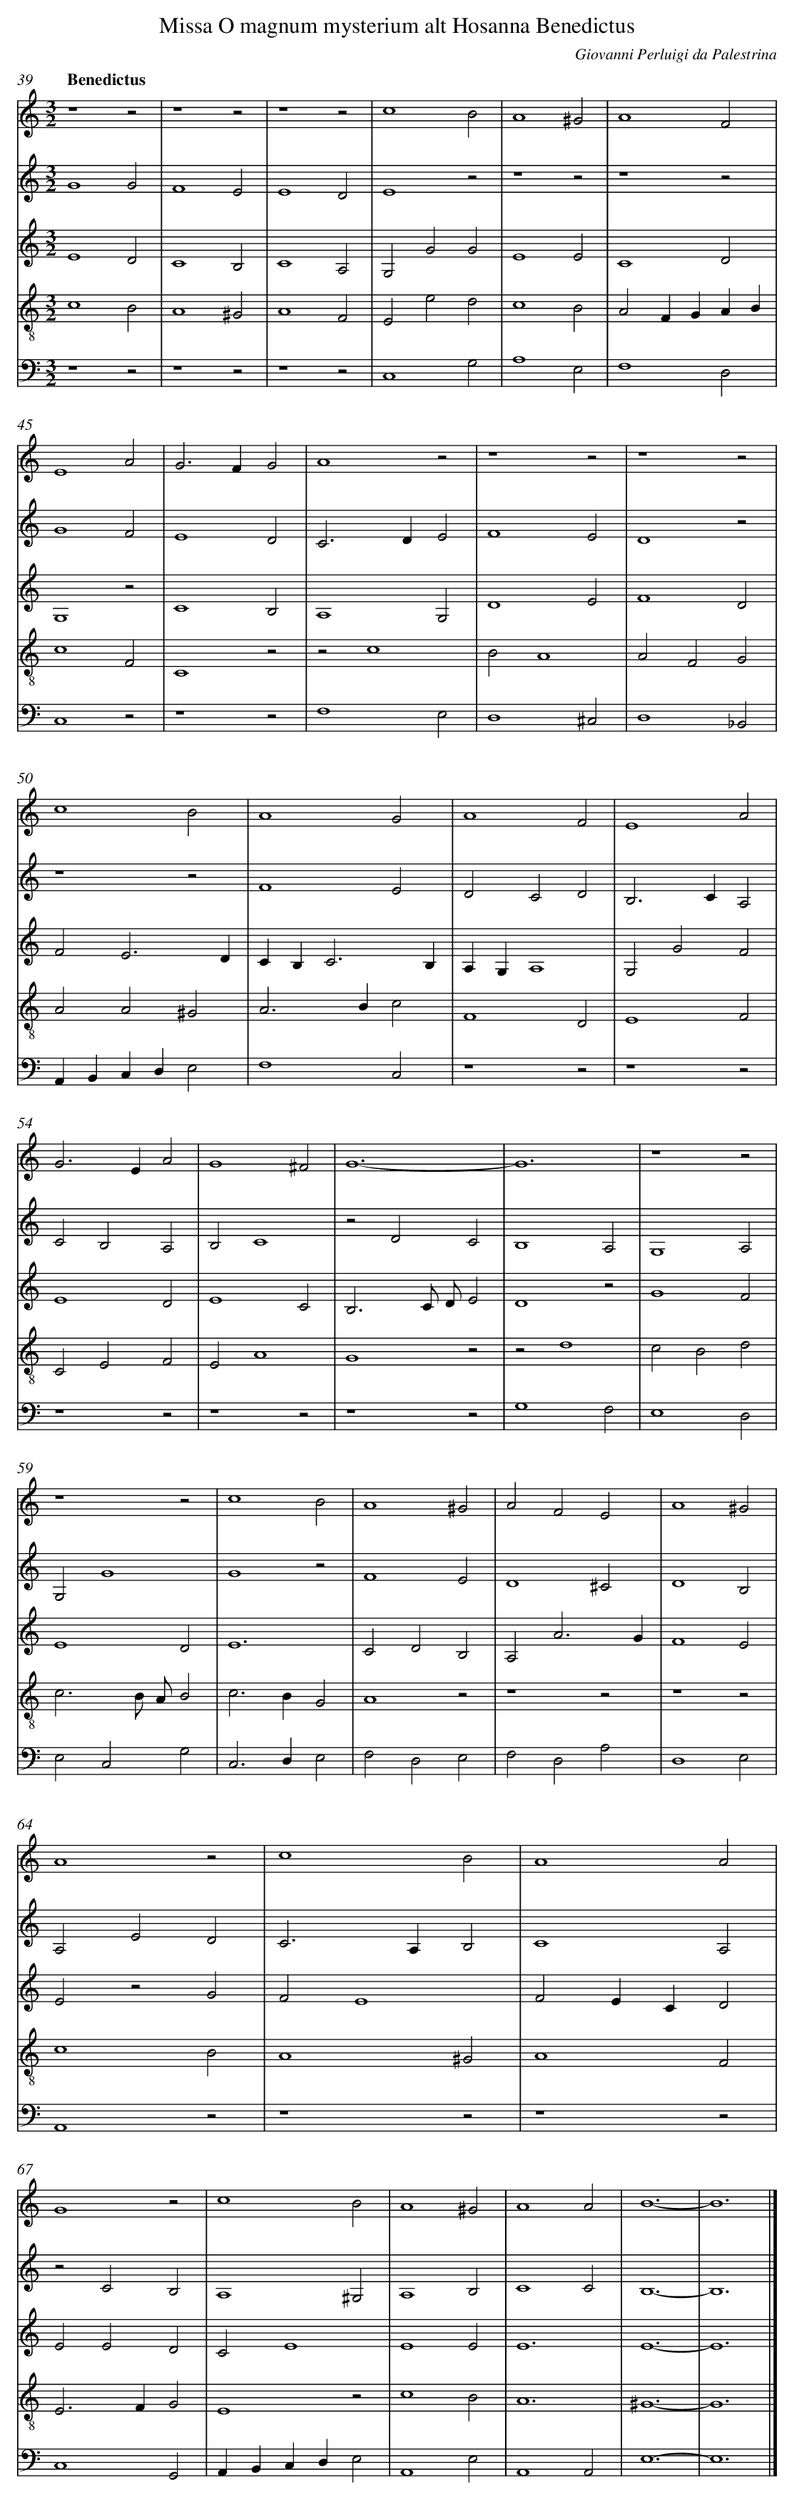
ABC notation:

X:1
T: Missa O magnum mysterium alt Hosanna Benedictus
C: Giovanni Perluigi da Palestrina
L: 1/4
M: 3/2
Q: "Benedictus"
V: 1 clef=treble
V: 2 clef=treble
V: 3 clef=treble
V: 4 clef=treble-8
V: 5 clef=bass
K: C
[V:1] z4z2 |
[V:2] G4G2 |
[V:3] E4D2 |
[V:4] c4B2 |
[V:5] z4z2 |
[V:1] z4z2 |
[V:2] F4E2 |
[V:3] C4B,2 |
[V:4] A4^G2 |
[V:5] z4z2 |
[V:1] z4z2 |
[V:2] E4D2 |
[V:3] C4A,2 |
[V:4] A4F2 |
[V:5] z4z2 |
[V:1] c4B2 |
[V:2] E4z2 |
[V:3] G,2G2G2 |
[V:4] E2e2d2 |
[V:5] C,4G,2 |
[V:1] A4^G2 |
[V:2] z4z2 |
[V:3] E4E2 |
[V:4] c4B2 |
[V:5] A,4E,2 |
[V:1] A4F2 |
[V:2] z4z2 |
[V:3] C4D2 |
[V:4] A2FGAB |
[V:5] F,4D,2 |
[V:1] E4A2 |
[V:2] G4F2 |
[V:3] G,4z2 |
[V:4] c4F2 |
[V:5] C,4z2 |
[V:1] G2>F2G2 |
[V:2] E4D2 |
[V:3] C4B,2 |
[V:4] C4z2 |
[V:5] z4z2 |
[V:1] A4z2 |
[V:2] C2>D2E2 |
[V:3] A,4G,2 |
[V:4] z2c4 |
[V:5] F,4E,2 |
[V:1] z4z2 |
[V:2] F4E2 |
[V:3] D4E2 |
[V:4] B2A4 |
[V:5] D,4^C,2 |
[V:1] z4z2 |
[V:2] D4z2 |
[V:3] F4D2 |
[V:4] A2F2G2 |
[V:5] D,4_B,,2 |
[V:1] c4B2 |
[V:2] z4z2 |
[V:3] F2E3D |
[V:4] A2A2^G2 |
[V:5] A,,B,,C,D,E,2 |
[V:1] A4G2 |
[V:2] F4E2 |
[V:3] CB,2<C2B, |
[V:4] A2>B2c2 |
[V:5] F,4C,2 |
[V:1] A4F2 |
[V:2] D2C2D2 |
[V:3] A,G,A,4 |
[V:4] F4D2 |
[V:5] z4z2 |
[V:1] E4A2 |
[V:2] B,2>C2A,2 |
[V:3] G,2G2F2 |
[V:4] E4F2 |
[V:5] z4z2 |
[V:1] G2>E2A2 |
[V:2] C2B,2A,2 |
[V:3] E4D2 |
[V:4] C2E2F2 |
[V:5] z4z2 |
[V:1] G4^F2 |
[V:2] B,2C4 |
[V:3] E4C2 |
[V:4] E2A4 |
[V:5] z4z2 |
[V:1] G6- |
[V:2] z2D2C2 |
[V:3] B,3C/ D/E2 |
[V:4] G4z2 |
[V:5] z4z2 |
[V:1] G6 |
[V:2] B,4A,2 |
[V:3] D4z2 |
[V:4] z2d4 |
[V:5] G,4F,2 |
[V:1] z4z2 |
[V:2] G,4A,2 |
[V:3] G4F2 |
[V:4] c2B2d2 |
[V:5] E,4D,2 |
[V:1] z4z2 |
[V:2] G,2G4 |
[V:3] E4D2 |
[V:4] c3B/ A/B2 |
[V:5] E,2C,2G,2 |
[V:1] c4B2 |
[V:2] G4z2 |
[V:3] E6 |
[V:4] c2>B2G2 |
[V:5] C,2>D,2E,2 |
[V:1] A4^G2 |
[V:2] F4E2 |
[V:3] C2D2B,2 |
[V:4] A4z2 |
[V:5] F,2D,2E,2 |
[V:1] A2F2E2 |
[V:2] D4^C2 |
[V:3] A,2A3G |
[V:4] z4z2 |
[V:5] F,2D,2A,2 |
[V:1] A4^G2 |
[V:2] D4B,2 |
[V:3] F4E2 |
[V:4] z4z2 |
[V:5] D,4E,2 |
[V:1] A4z2 |
[V:2] A,2E2D2 |
[V:3] E2z2G2 |
[V:4] c4B2 |
[V:5] A,,4z2 |
[V:1] c4B2 |
[V:2] C2>A,2B,2 |
[V:3] F2E4 |
[V:4] A4^G2 |
[V:5] z4z2 |
[V:1] A4A2 |
[V:2] C4A,2 |
[V:3] F2ECD2 |
[V:4] A4F2 |
[V:5] z4z2 |
[V:1] G4z2 |
[V:2] z2C2B,2 |
[V:3] E2E2D2 |
[V:4] E2>F2G2 |
[V:5] C,4G,,2 |
[V:1] c4B2 |
[V:2] A,4^G,2 |
[V:3] C2E4 |
[V:4] E4z2 |
[V:5] A,,B,,C,D,E,2 |
[V:1] A4^G2 |
[V:2] A,4B,2 |
[V:3] E4E2 |
[V:4] c4B2 |
[V:5] A,,4E,2 |
[V:1] A4A2 |
[V:2] C4C2 |
[V:3] E6 |
[V:4] A6 |
[V:5] A,,4A,,2 |
[V:1] B6- |
[V:2] B,6- |
[V:3] E6- |
[V:4] ^G6- |
[V:5] E,6- |
[V:1] B6 |]
[V:2] B,6 |]
[V:3] E6 |]
[V:4] G6 |]
[V:5] E,6 |]
